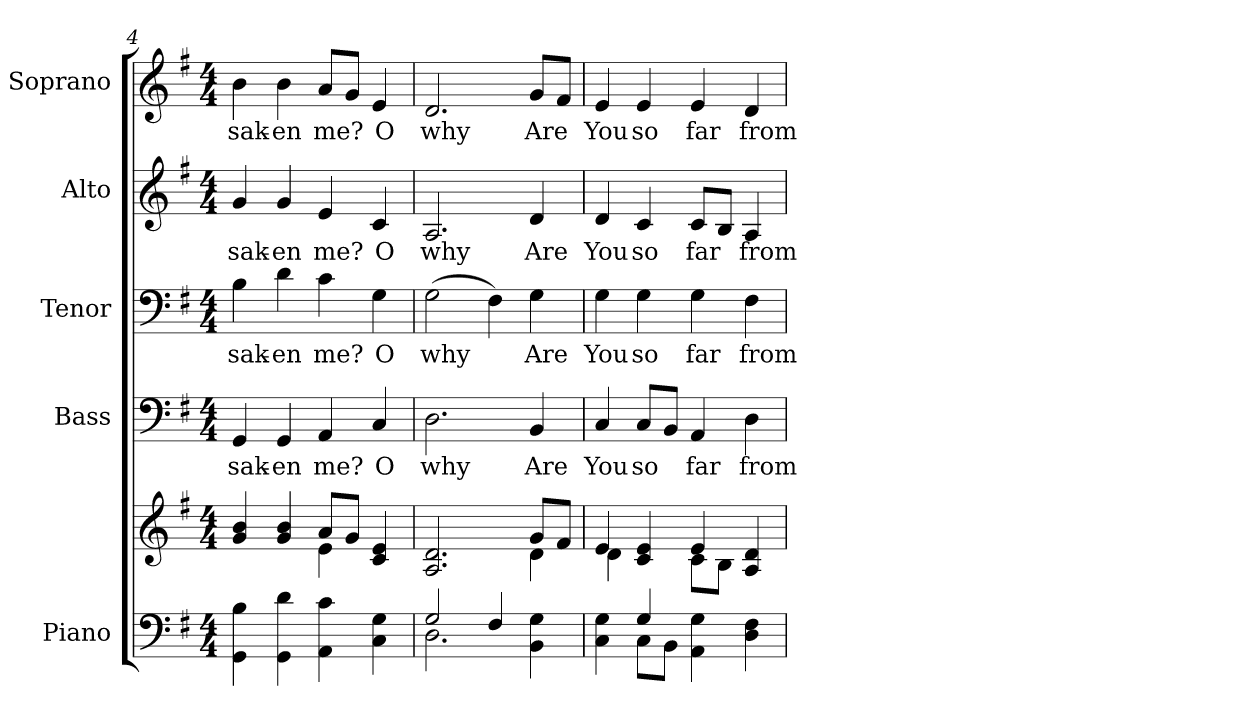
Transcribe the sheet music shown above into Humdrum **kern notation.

**kern	**kern	**kern	**text	**kern	**text	**kern	**text	**kern	**text
*part5	*part5	*part4	*part4	*part3	*part3	*part2	*part2	*part1	*part1
*staff6	*staff5	*staff4	*staff4	*staff3	*staff3	*staff2	*staff2	*staff1	*staff1
*I"Piano	*	*I"Bass	*	*I"Tenor	*	*I"Alto	*	*I"Soprano	*
*I'Pno.	*	*I'B.	*	*I'T.	*	*I'A.	*	*I'S.	*
*clefF4	*clefG2	*clefF4	*	*clefF4	*	*clefG2	*	*clefG2	*
*k[f#]	*k[f#]	*k[f#]	*	*k[f#]	*	*k[f#]	*	*k[f#]	*
*G:	*G:	*G:	*	*G:	*	*G:	*	*G:	*
*M4/4	*M4/4	*M4/4	*	*M4/4	*	*M4/4	*	*M4/4	*
=4	=4	=4	=4	=4	=4	=4	=4	=4	=4
*	*^	*	*	*	*	*	*	*	*
!	!	!	!	!LO:LY:b:color=#000000	!	!	!	!	!	!
!	!	!	!	!	!	!LO:LY:b:color=#000000	!	!	!	!
!	!	!	!	!	!	!	!	!LO:LY:b:color=#000000	!	!
!	!	!	!	!	!	!	!	!	!	!LO:LY:b:color=#000000
4GGi\ 4Bi	4gi/ 4bi	2ryy	4GGi/	-sak-	4Bi\	-sak-	4gi/	-sak-	4bi\	-sak-
!	!	!	!	!LO:LY:b:color=#000000	!	!	!	!	!	!
!	!	!	!	!	!	!LO:LY:b:color=#000000	!	!	!	!
!	!	!	!	!	!	!	!	!LO:LY:b:color=#000000	!	!
!	!	!	!	!	!	!	!	!	!	!LO:LY:b:color=#000000
4GGi\ 4di	4gi/ 4bi	.	4GGi/	-en	4di\	-en	4gi/	-en	4bi\	-en
!	!	!	!	!LO:LY:b:color=#000000	!	!	!	!	!	!
!	!	!	!	!	!	!LO:LY:b:color=#000000	!	!	!	!
!	!	!	!	!	!	!	!	!LO:LY:b:color=#000000	!	!
!	!	!	!	!	!	!	!	!	!	!LO:LY:b:color=#000000
4AAi\ 4ci	8ai/L	4ei\	4AAi/	me?	4ci\	me?	4ei/	me?	8ai/L	me?
.	8gi/J	.	.	.	.	.	.	.	8gi/J	.
!	!	!	!	!LO:LY:b:color=#000000	!	!	!	!	!	!
!	!	!	!	!	!	!LO:LY:b:color=#000000	!	!	!	!
!	!	!	!	!	!	!	!	!LO:LY:b:color=#000000	!	!
!	!	!	!	!	!	!	!	!	!	!LO:LY:b:color=#000000
4Ci\ 4Gi	4ci/ 4ei	4ryy	4Ci/	O	4Gi\	O	4ci/	O	4ei/	O
=5	=5	=5	=5	=5	=5	=5	=5	=5	=5	=5
*^	*	*	*	*	*	*	*	*	*	*
!	!	!	!	!	!LO:LY:b:color=#000000	!	!	!	!	!	!
!	!	!	!	!	!	!	!LO:LY:b:color=#000000	!	!	!	!
!	!	!	!	!	!	!	!	!	!LO:LY:b:color=#000000	!	!
!	!	!	!	!	!	!	!	!	!	!	!LO:LY:b:color=#000000
2Gi/	2.Di\	2.Ai/ 2.di	2ryy	2.Di\	why	(2Gi\	why	2.Ai/	why	2.di/	why
4F#i/	.	.	4ryy	.	.	4F#i\)	.	.	.	.	.
!	!	!	!	!	!LO:LY:b:color=#000000	!	!	!	!	!	!
!	!	!	!	!	!	!	!LO:LY:b:color=#000000	!	!	!	!
!	!	!	!	!	!	!	!	!	!LO:LY:b:color=#000000	!	!
!	!	!	!	!	!	!	!	!	!	!	!LO:LY:b:color=#000000
4BBi\ 4Gi	4ryy	8gi/L	4di\	4BBi/	Are	4Gi\	Are	4di/	Are	8gi/L	Are
.	.	8f#i/J	.	.	.	.	.	.	.	8f#i/J	.
!!LO:PB:g=z
=6	=6	=6	=6	=6	=6	=6	=6	=6	=6	=6	=6
!	!	!	!	!	!LO:LY:b:color=#000000	!	!	!	!	!	!
!	!	!	!	!	!	!	!LO:LY:b:color=#000000	!	!	!	!
!	!	!	!	!	!	!	!	!	!LO:LY:b:color=#000000	!	!
!	!	!	!	!	!	!	!	!	!	!	!LO:LY:b:color=#000000
4Ci\ 4Gi	4ryy	4ei/	4di\	4Ci/	You	4Gi\	You	4di/	You	4ei/	You
!	!	!	!	!	!LO:LY:b:color=#000000	!	!	!	!	!	!
!	!	!	!	!	!	!	!LO:LY:b:color=#000000	!	!	!	!
!	!	!	!	!	!	!	!	!	!LO:LY:b:color=#000000	!	!
!	!	!	!	!	!	!	!	!	!	!	!LO:LY:b:color=#000000
4Gi/	8Ci\L	4ci/ 4ei	4ryy	8Ci/L	so	4Gi\	so	4ci/	so	4ei/	so
.	8BBi\J	.	.	8BBi/J	.	.	.	.	.	.	.
!	!	!	!	!	!LO:LY:b:color=#000000	!	!	!	!	!	!
!	!	!	!	!	!	!	!LO:LY:b:color=#000000	!	!	!	!
!	!	!	!	!	!	!	!	!	!LO:LY:b:color=#000000	!	!
!	!	!	!	!	!	!	!	!	!	!	!LO:LY:b:color=#000000
4AAi\ 4Gi	2ryy	4ei/	8ci\L	4AAi/	far	4Gi\	far	8ci/L	far	4ei/	far
.	.	.	8Bi\J	.	.	.	.	8Bi/J	.	.	.
!	!	!	!	!	!LO:LY:b:color=#000000	!	!	!	!	!	!
!	!	!	!	!	!	!	!LO:LY:b:color=#000000	!	!	!	!
!	!	!	!	!	!	!	!	!	!LO:LY:b:color=#000000	!	!
!	!	!	!	!	!	!	!	!	!	!	!LO:LY:b:color=#000000
4Di\ 4F#i	.	4Ai/ 4di	4ryy	4Di\	from	4F#i\	from	4Ai/	from	4di/	from
*v	*v	*	*	*	*	*	*	*	*	*	*
*	*v	*v	*	*	*	*	*	*	*	*
=	=	=	=	=	=	=	=	=	=
*-	*-	*-	*-	*-	*-	*-	*-	*-	*-
